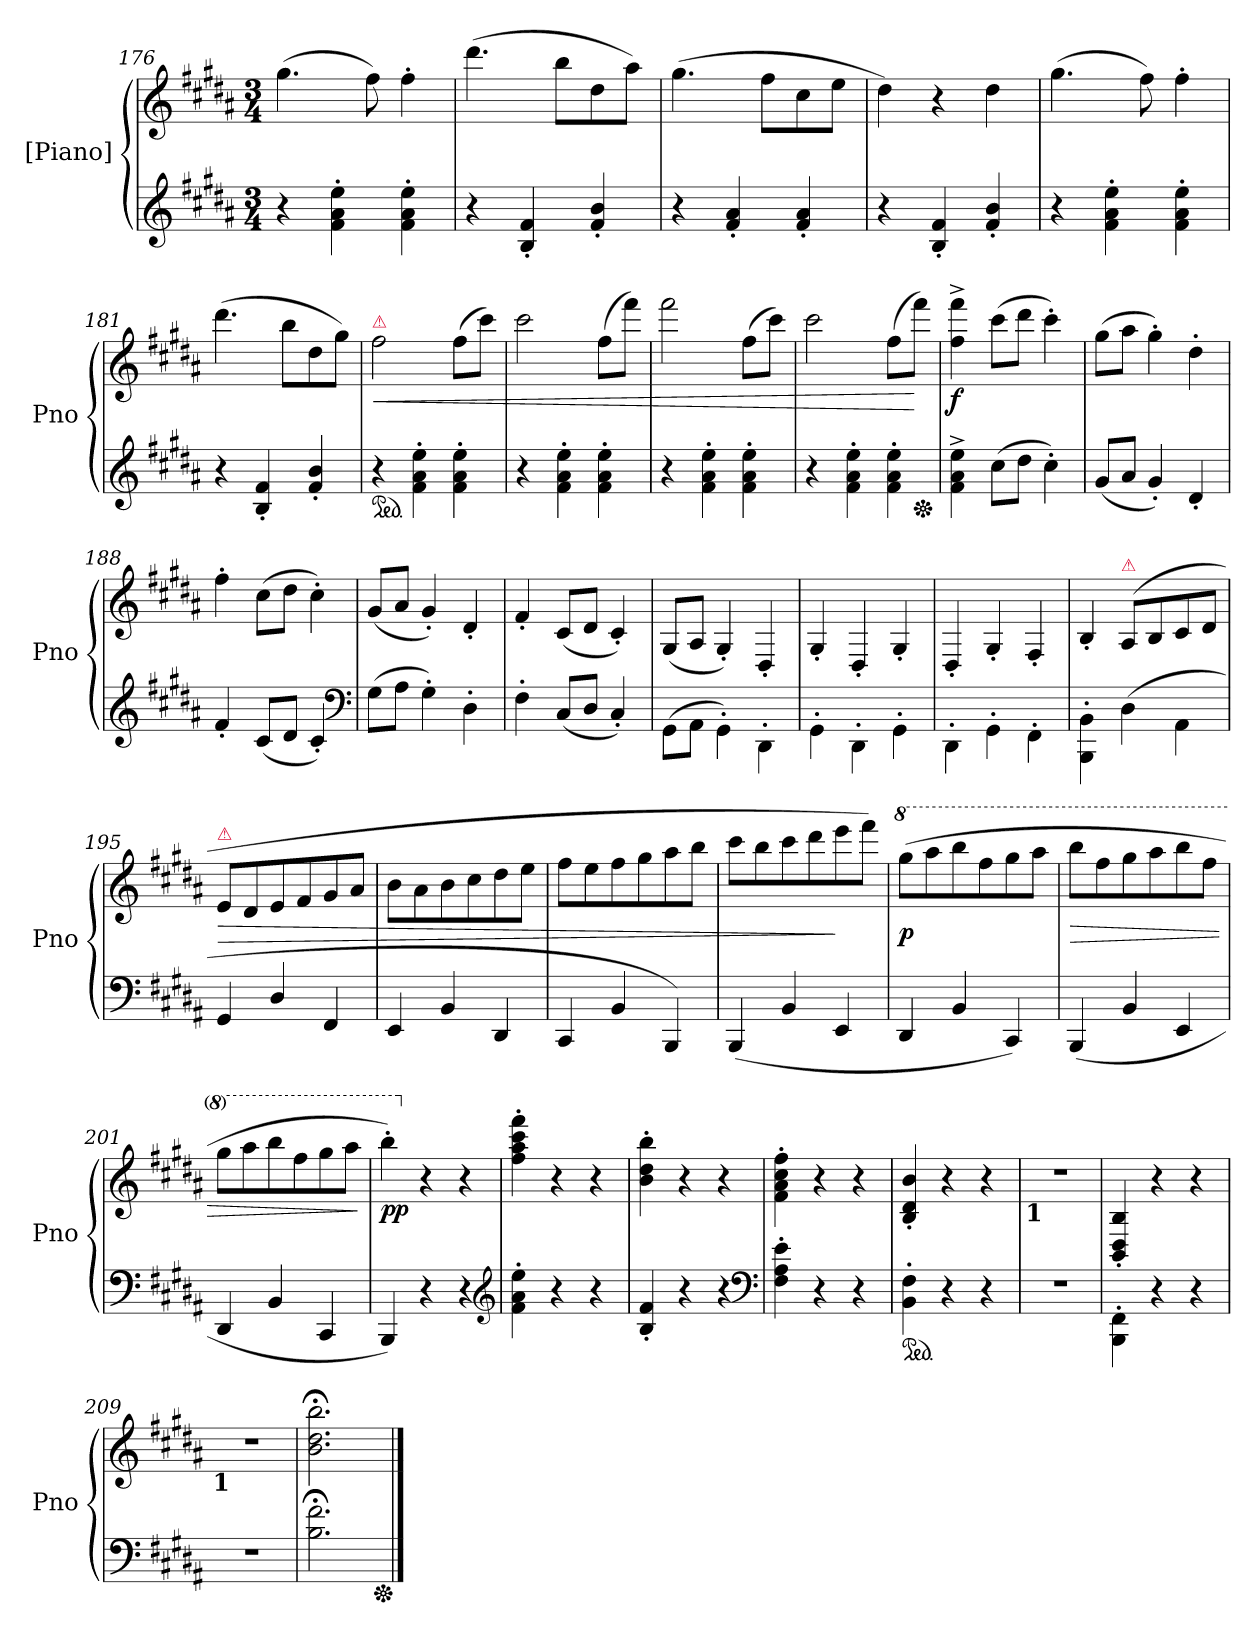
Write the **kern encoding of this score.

**kern	**kern	**dynam
*part2	*part1	*part1
*staff2	*staff1	*staff1
*I"[Piano]	*I"[Piano]	*
*I'Pno	*I'Pno	*
*clefG2	*clefG2	*
*k[f#c#g#d#a#]	*k[f#c#g#d#a#]	*
*M3/4	*M3/4	*
=176	=176	=176
4r	(4.gg#\	.
4f#'\ 4a#'\ 4ee'\	.	.
.	8ff#\)	.
4f#'\ 4a#'\ 4ee'\	4ff#'\	.
=177	=177	=177
4r	(4.ddd#\	.
4B'/ 4f#'/	.	.
.	8bb\L	.
4f#'/ 4b'/	8dd#\	.
.	8aa#\J)	.
=178	=178	=178
4r	(4.gg#\	.
4f#'/ 4a#'/	.	.
.	8ff#\L	.
4f#'/ 4a#'/	8cc#\	.
.	8ee\J	.
=179	=179	=179
4r	4dd#\)	.
4B'/ 4f#'/	4r	.
4f#'/ 4b'/	4dd#\	.
=180	=180	=180
4r	(4.gg#\	.
4f#'\ 4a#'\ 4ee'\	.	.
.	8ff#\)	.
4f#'\ 4a#'\ 4ee'\	4ff#'\	.
=181	=181	=181
4r	(4.ddd#\	.
4B'/ 4f#'/	.	.
.	8bb\L	.
4f#'/ 4b'/	8dd#\	.
.	8gg#\J)	.
=182	=182	=182
!	!LO:TX:a:color=crimson:t=⚠	!
!	!	!LO:HP:b
*ped	*	*
4r	2ff#\	<
4f#'\ 4a#'\ 4ee'\	.	.
4f#'\ 4a#'\ 4ee'\	(8ff#\L	.
.	8ccc#\J)	.
=183	=183	=183
4r	2ccc#\	.
4f#'\ 4a#'\ 4ee'\	.	.
4f#'\ 4a#'\ 4ee'\	(8ff#\L	.
.	8fff#\J)	.
=184	=184	=184
4r	2fff#\	.
4f#'\ 4a#'\ 4ee'\	.	.
4f#'\ 4a#'\ 4ee'\	(8ff#\L	.
.	8ccc#\J)	.
=185	=185	=185
*^	*	*
4r	2ryy	2ccc#\	.
4f#'\ 4a#'\ 4ee'\	.	.	.
4f#'\ 4a#'\ 4ee'\	8ryy	(8ff#\L	.
*Xped	*	*	*
.	8ryy	8fff#\J)	[
*v	*v	*	*
=186	=186	=186
4f#^\ 4a#^\ 4ee^\	4ff#^\ 4fff#^\	f
(8cc#\L	(8ccc#\L	.
8dd#\J	8ddd#\J	.
4cc#'\)	4ccc#'\)	.
=187	=187	=187
(8g#/L	(8gg#\L	.
8a#/J	8aa#\J	.
4g#'/)	4gg#'\)	.
4d#'/	4dd#'\	.
=188	=188	=188
4f#'/	4ff#'\	.
(8c#/L	(8cc#\L	.
8d#/J	8dd#\J	.
4c#'/)	4cc#'\)	.
*clefF4	*	*
=189	=189	=189
(8G#\L	(8g#/L	.
8A#\J	8a#/J	.
4G#'\)	4g#'/)	.
4D#'\	4d#'/	.
=190	=190	=190
4F#'\	4f#'/	.
(8C#/L	(8c#/L	.
8D#/J	8d#/J	.
4C#'/)	4c#'/)	.
=191	=191	=191
(<8GG#\L	(>8G#/L	.
8AA#\J	8A#/J	.
4GG#'\)	4G#'/)	.
4DD#'\	4D#'/	.
=192	=192	=192
4GG#'\	4G#'/	.
4DD#'\	4D#'/	.
4GG#'\	4G#'/	.
=193	=193	=193
4DD#'\	4D#'/	.
4GG#'\	4G#'/	.
4FF#'\	4F#'/	.
=194	=194	=194
4BBB'\ 4BB'\	4B'/	.
!	!LO:TX:a:color=crimson:t=⚠	!
(<4D#\	(8A#/L	.
.	8B/	.
4AA#\	8c#/	.
.	8d#\J	.
=195	=195	=195
!	!LO:TX:a:color=crimson:t=⚠	!
!	!	!LO:HP:b
4GG#/	8e/L	>
.	8d#/	.
4D#/	8e/	.
.	8f#/	.
4FF#/	8g#/	.
.	8a#/J	.
=196	=196	=196
4EE/	8b\L	.
.	8a#\	.
4BB/	8b\	.
.	8cc#\	.
4DD#/	8dd#\	.
.	8ee\J	.
=197	=197	=197
4CC#/	8ff#\L	.
.	8ee\	.
4BB/	8ff#\	.
.	8gg#\	.
4BBB/)	8aa#\	.
.	8bb\J	.
=198	=198	=198
(4BBB/	8ccc#\L	.
.	8bb\	.
4BB/	8ccc#\	.
.	8ddd#\	.
4EE/	8eee\	]
.	8fff#\J)	.
=199	=199	=199
*	*8va	*
4DD#/	(8ggg#\L	p
.	8aaa#\	.
4BB/	8bbb\	.
.	8fff#\	.
4CC#/)	8ggg#\	.
.	8aaa#\J	.
=200	=200	=200
!	!	!LO:HP:b
(4BBB/	8bbb\L	>
.	8fff#\	.
4BB/	8ggg#\	.
.	8aaa#\	.
4EE/	8bbb\	.
.	8fff#\J	.
=201	=201	=201
4DD#/	8ggg#\L	.
.	8aaa#\	.
4BB/	8bbb\	.
.	8fff#\	.
4CC#/	8ggg#\	.
.	8aaa#\J	.
.	.	]
=202	=202	=202
4BBB/)	4bbb'\)	pp
*	*X8va	*
4r	4r	.
4r	4r	.
*clefG2	*	*
=203	=203	=203
4f#'\ 4a#'\ 4ee'\	4ff#'\ 4aa#'\ 4ccc#'\ 4fff#'\	.
4r	4r	.
4r	4r	.
=204	=204	=204
4B'/ 4f#'/	4b'\ 4dd#'\ 4bb'\	.
4r	4r	.
4r	4r	.
*clefF4	*	*
=205	=205	=205
4F#'\ 4A#'\ 4e'\	4f#'\ 4a#'\ 4cc#'\ 4ff#'\	.
4r	4r	.
4r	4r	.
=206	=206	=206
*ped	*	*
4BB'\ 4F#'\	4B'/ 4d#'/ 4b'/	.
4r	4r	.
4r	4r	.
=207	=207	=207
!	!LO:TX:b:B:t=1	!
2.r	2.r	.
=208	=208	=208
4BBB'\ 4FF#'\	4BB'/ 4D#'/ 4B'/	.
4r	4r	.
4r	4r	.
=209	=209	=209
!	!LO:TX:b:B:t=1	!
2.r	2.r	.
=210	=210	=210
2.B;<\ 2.f#;<\	2.b;<\ 2.dd#;<\ 2.bb;<\	.
*Xped	*	*
==	==	==
*-	*-	*-
